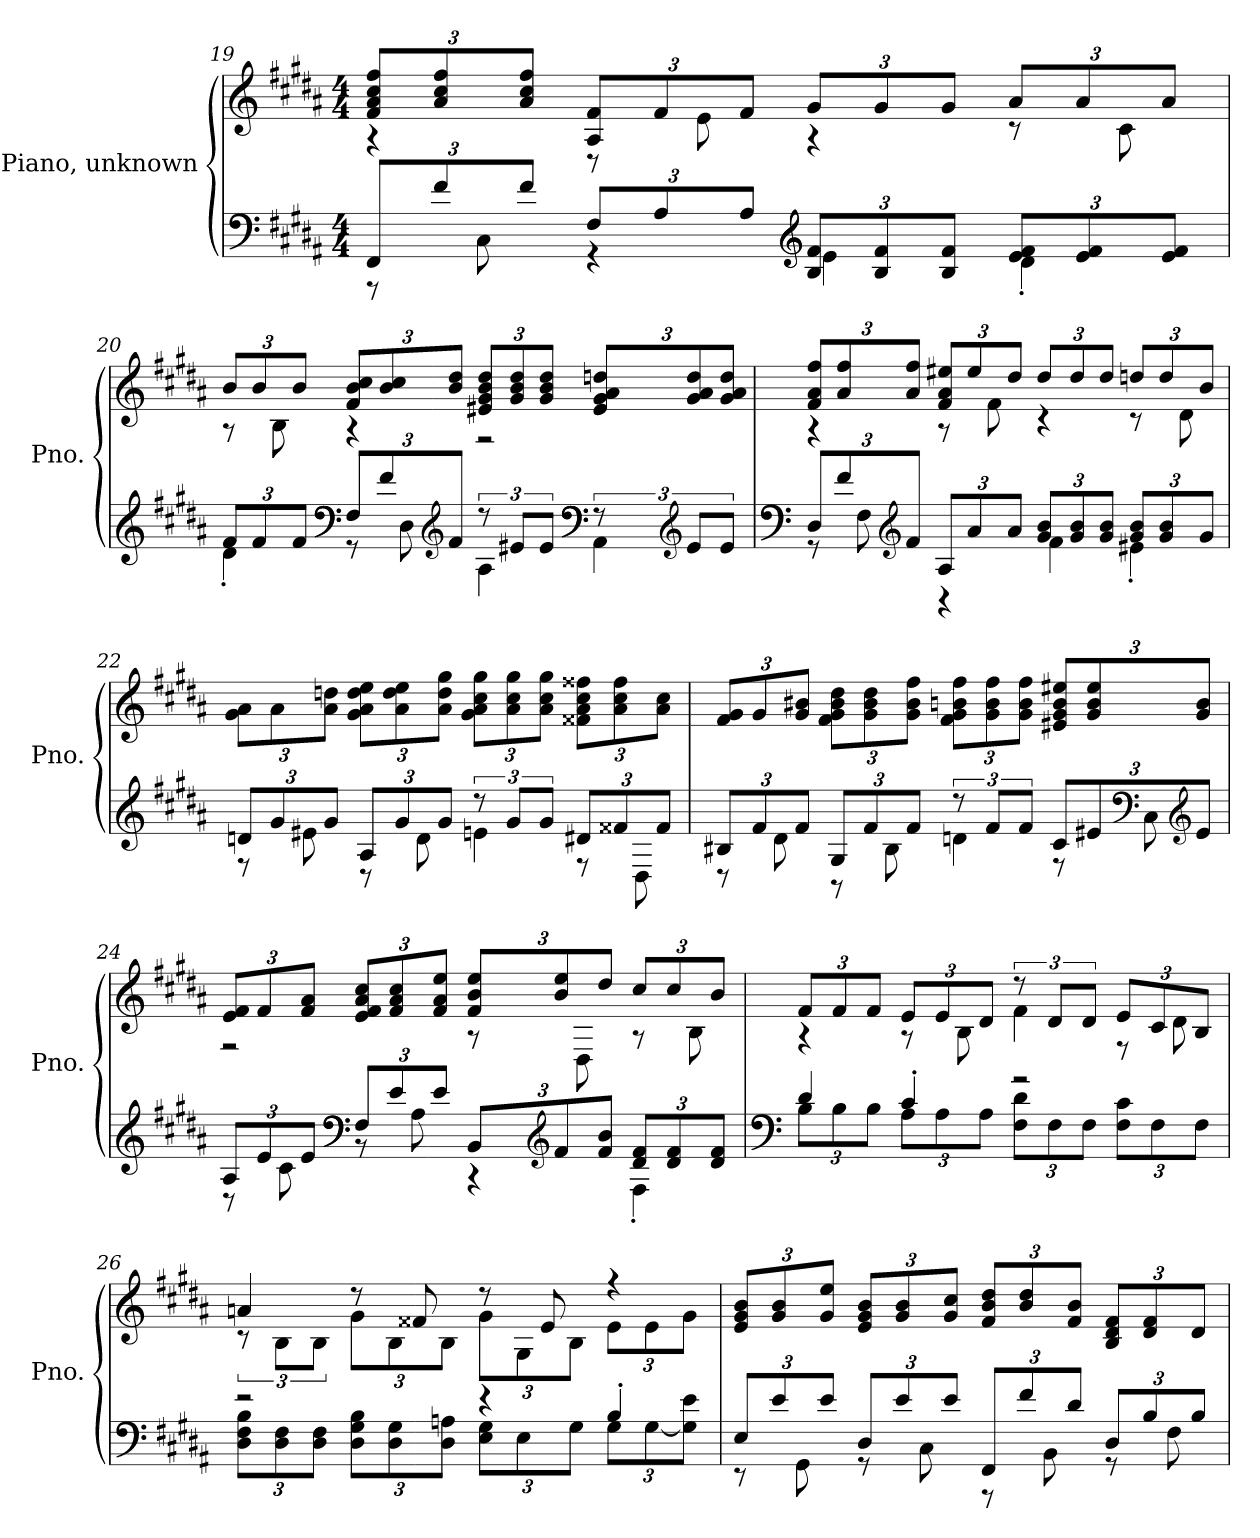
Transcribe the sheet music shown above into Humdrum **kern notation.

**kern	**kern
*part1	*part1
*staff2	*staff1
*I"Piano, unknown	*
*I'Pno.	*
!!LO:LB:g=z
*clefF4	*clefG2
*k[f#c#g#d#a#]	*k[f#c#g#d#a#]
*M4/4	*M4/4
*Xbrackettup	*Xbrackettup
=19	=19
*^	*^
12FF#/L	8r	12f#/ 12a#/ 12cc#/ 12ff#/L	4r
12f#/	.	12a#/ 12cc#/ 12ff#/	.
.	8C#\	.	.
12f#/J	.	12a#/ 12cc#/ 12ff#/J	.
12F#/L	4r	12A#/ 12f#/L	8r
12A#/	.	12f#/	.
.	.	.	8e\
12A#/J	.	12f#/J	.
*clefG2	*	*	*
12B/ 12f#/L	4e\	12g#/L	4r
12B/ 12f#/	.	12g#/	.
12B/ 12f#/J	.	12g#/J	.
12e/ 12f#/L	4d#'\	12a#/L	8r
12e/ 12f#/	.	12a#/	.
.	.	.	8c#\
12e/ 12f#/J	.	12a#/J	.
!!LO:PB:g=z	!!
=20	=20	=20	=20
12f#/L	4d#'\	12b/L	8r
12f#/	.	12b/	.
.	.	.	8B\
12f#/J	.	12b/J	.
*clefF4	*	*	*
12F#/L	8r	12f#/ 12b/ 12cc#/L	4r
12f#/	.	12b/ 12cc#/	.
.	8D#\	.	.
*clefG2	*	*	*
12f#/J	.	12b/ 12dd#/J	.
*brackettup	*	*	*
12r	4A#\	12e#X/ 12g#/ 12b/ 12dd#/L	2r
12e#X/L	.	12g#/ 12b/ 12dd#/	.
12e#/J	.	12g#/ 12b/ 12dd#/J	.
*clefF4	*	*	*
12r	4AA#\	12e#/ 12g#/ 12a#/ 12ddn/L	.
*clefG2	*	*	*
12e#/L	.	12g#/ 12a#/ 12dd/	.
12e#/J	.	12g#/ 12a#/ 12dd/J	.
!!LO:LB:g=z	!!
=21	=21	=21	=21
*clefF4	*	*	*
*Xbrackettup	*	*	*
12D#/L	8r	12f#/ 12a#/ 12ff#/L	4r
12f#/	.	12a#/ 12ff#/	.
.	8F#\	.	.
*clefG2	*	*	*
12f#/J	.	12a#/ 12ff#/J	.
12A#/L	4r	12f#/ 12a#/ 12ee#X/L	8r
12a#/	.	12ee#/	.
.	.	.	8f#\
12a#/J	.	12dd#/J	.
12g#/ 12b/L	4f#\	12dd#/L	4r
12g#/ 12b/	.	12dd#/	.
12g#/ 12b/J	.	12dd#/J	.
12g#/ 12b/L	4e#X'\	12ddn/L	8r
12g#/ 12b/	.	12dd/	.
.	.	.	8d#\
12g#/J	.	12b/J	.
*	*	*v	*v
=22	=22	=22
12dn/L	8r	12g#\ 12a#\L
12g#/	.	12a#\
.	8e#X\	.
12g#/J	.	12a#\ 12ddn\J
12A#/L	8r	12g#\ 12a#\ 12dd\ 12ee\L
12g#/	.	12a#\ 12dd\ 12ee\
.	8d\	.
12g#/J	.	12a#\ 12dd\ 12gg#\J
*brackettup	*	*
12r	4en\	12g#\ 12a#\ 12cc#\ 12gg#\L
12g#/L	.	12a#\ 12cc#\ 12gg#\
12g#/J	.	12a#\ 12cc#\ 12gg#\J
*Xbrackettup	*	*
12d#X/L	8r	12f##X\ 12a#\ 12cc#\ 12ff##X\L
12f##X/	.	12a#\ 12cc#\ 12ff##\
.	8D#\	.
12f##/J	.	12a#\ 12cc#\J
!!LO:LB:g=z
=23	=23	=23
12B#X/L	8r	12f#/ 12g#/L
12f#/	.	12g#/
.	8d#\	.
12f#/J	.	12g#/ 12b#X/J
12G#/L	8r	12f#\ 12g#\ 12b#\ 12dd#\L
12f#/	.	12g#\ 12b#\ 12dd#\
.	8B#\	.
12f#/J	.	12g#\ 12b#\ 12ff#\J
*brackettup	*	*
12r	4dn\	12f#\ 12g#\ 12bn\ 12ff#\L
12f#/L	.	12g#\ 12b\ 12ff#\
12f#/J	.	12g#\ 12b\ 12ff#\J
*Xbrackettup	*	*
12c#/L	8r	12e#X/ 12g#/ 12b/ 12ee#X/L
12e#X/	.	12g#/ 12b/ 12ee#/
*clefF4	*	*
.	8C#\	.
*clefG2	*	*
12e#/J	.	12g#/ 12b/J
=24	=24	=24
*	*	*^
12A#/L	8r	12e/ 12f#/L	2r
12e/	.	12f#/	.
.	8c#\	.	.
12e/J	.	12f#/ 12a#/J	.
*clefF4	*	*	*
12F#/L	8r	12e/ 12f#/ 12a#/ 12cc#/L	.
12e/	.	12f#/ 12a#/ 12cc#/	.
.	8A#\	.	.
12e/J	.	12f#/ 12a#/ 12ee/J	.
12BB/L	4r	12f#/ 12b/ 12ee/L	8r
*clefG2	*	*	*
12f#/	.	12b/ 12ee/	.
.	.	.	8D#\
12f#/ 12b/J	.	12dd#/J	.
12d#/ 12f#/L	4F#'\	12cc#/L	8r
12d#/ 12f#/	.	12cc#/	.
.	.	.	8B\
12d#/ 12f#/J	.	12b/J	.
!!LO:LB:g=z	!!
=25	=25	=25	=25
*clefF4	*	*	*
4d#/	12B\L	12f#/L	4r
.	12B\	12f#/	.
.	12B\J	12f#/J	.
4c#'/	12A#\L	12e/L	8r
.	12A#\	12e/	.
.	.	.	8B\
.	12A#\J	12d#/J	.
*	*	*brackettup	*
2r	12F#\ 12d#\L	12r	4f#\
.	12F#\	12d#/L	.
.	12F#\J	12d#/J	.
*	*	*Xbrackettup	*
.	12F#\ 12c#\L	12e/L	8r
.	12F#\	12c#/	.
.	.	.	8d#\
.	12F#\J	12B/J	.
=26	=26	=26	=26
*	*	*	*brackettup
2r	12D#\ 12F#\ 12B\L	4an/	12r
.	12D#\ 12F#\	.	12B\L
.	12D#\ 12F#\J	.	12B\J
*	*	*	*Xbrackettup
.	12D#\ 12G#\ 12B\L	8r	12g#\L
.	12D#\ 12G#\	.	12B\
.	.	8f##X/	.
.	12D#\ 12An\J	.	12B\J
4r	12E\ 12G#\L	8r	12g#\L
.	12E\	.	12G#\
.	.	8e/	.
.	12G#\J	.	12B\J
4B'/	12G#\L	4r	12e\L
.	[12G#\	.	12e\
.	12G#\] 12e\J	.	12g#\J
*	*	*v	*v
!!LO:LB:g=z
=27	=27	=27
12E/L	8r	12e/ 12g#/ 12b/L
12e/	.	12g#/ 12b/
.	8GG#\	.
12e/J	.	12g#/ 12ee/J
12D#/L	8r	12e/ 12g#/ 12b/L
12e/	.	12g#/ 12b/
.	8C#\	.
12e/J	.	12g#/ 12cc#/J
12FF#/L	8r	12f#/ 12b/ 12dd#/L
12f#/	.	12b/ 12dd#/
.	8BB\	.
12d#/J	.	12f#/ 12b/J
12D#/L	8r	12B/ 12d#/ 12f#/L
12B/	.	12d#/ 12f#/
.	8F#\	.
12B/J	.	12d#/J
*v	*v	*
=	=
*-	*-
